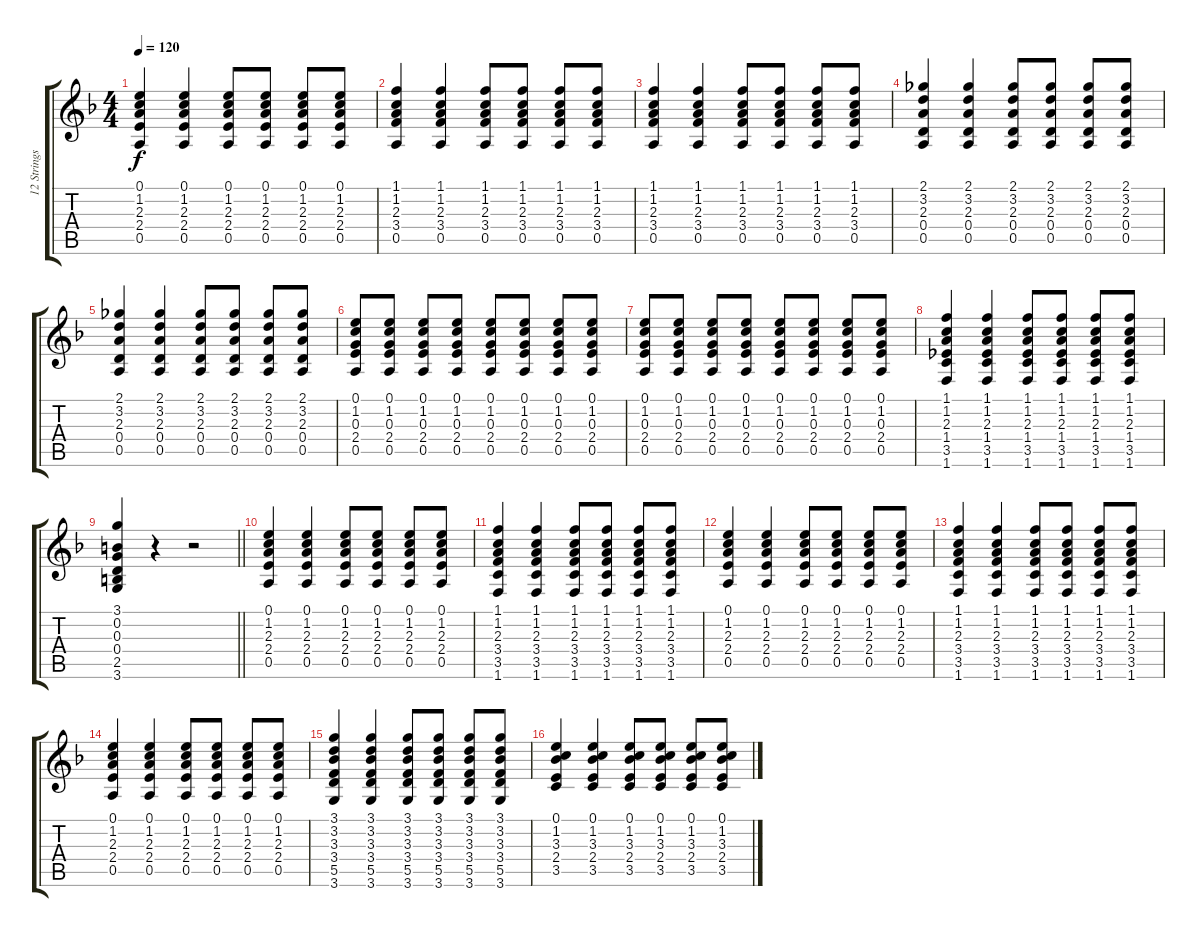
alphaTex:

\track ("12 Strings Acoustic Guitar" "12 Strings") {instrument acousticguitarnylon}
\staff {score tabs}
\tuning (E4 B3 G3 D3 A2 E2) {hide}
\ts (4 4)
\tempo 120
\clef g2
\ks f
(0.1 1.2 2.3 2.4 0.5).4{dy f} (0.1 1.2 2.3 2.4 0.5).4 (0.1 1.2 2.3 2.4 0.5).8 (0.1 1.2 2.3 2.4 0.5).8 (0.1 1.2 2.3 2.4 0.5).8 (0.1 1.2 2.3 2.4 0.5).8 |
(1.1 1.2 2.3 3.4 0.5).4 (1.1 1.2 2.3 3.4 0.5).4 (1.1 1.2 2.3 3.4 0.5).8 (1.1 1.2 2.3 3.4 0.5).8 (1.1 1.2 2.3 3.4 0.5).8 (1.1 1.2 2.3 3.4 0.5).8 |
(1.1 1.2 2.3 3.4 0.5).4 (1.1 1.2 2.3 3.4 0.5).4 (1.1 1.2 2.3 3.4 0.5).8 (1.1 1.2 2.3 3.4 0.5).8 (1.1 1.2 2.3 3.4 0.5).8 (1.1 1.2 2.3 3.4 0.5).8 |
(2.1 3.2 2.3 0.4 0.5).4 (2.1 3.2 2.3 0.4 0.5).4 (2.1 3.2 2.3 0.4 0.5).8 (2.1 3.2 2.3 0.4 0.5).8 (2.1 3.2 2.3 0.4 0.5).8 (2.1 3.2 2.3 0.4 0.5).8 |
(2.1 3.2 2.3 0.4 0.5).4 (2.1 3.2 2.3 0.4 0.5).4 (2.1 3.2 2.3 0.4 0.5).8 (2.1 3.2 2.3 0.4 0.5).8 (2.1 3.2 2.3 0.4 0.5).8 (2.1 3.2 2.3 0.4 0.5).8 |
(0.1 1.2 0.3 2.4 0.5).8 (0.1 1.2 0.3 2.4 0.5).8 (0.1 1.2 0.3 2.4 0.5).8 (0.1 1.2 0.3 2.4 0.5).8 (0.1 1.2 0.3 2.4 0.5).8 (0.1 1.2 0.3 2.4 0.5).8 (0.1 1.2 0.3 2.4 0.5).8 (0.1 1.2 0.3 2.4 0.5).8 |
(0.1 1.2 0.3 2.4 0.5).8 (0.1 1.2 0.3 2.4 0.5).8 (0.1 1.2 0.3 2.4 0.5).8 (0.1 1.2 0.3 2.4 0.5).8 (0.1 1.2 0.3 2.4 0.5).8 (0.1 1.2 0.3 2.4 0.5).8 (0.1 1.2 0.3 2.4 0.5).8 (0.1 1.2 0.3 2.4 0.5).8 |
(1.1 1.2 2.3 1.4 3.5 1.6).4 (1.1 1.2 2.3 1.4 3.5 1.6).4 (1.1 1.2 2.3 1.4 3.5 1.6).8 (1.1 1.2 2.3 1.4 3.5 1.6).8 (1.1 1.2 2.3 1.4 3.5 1.6).8 (1.1 1.2 2.3 1.4 3.5 1.6).8 |
\barLineRight lightlight
(3.1 0.2 0.3 0.4 2.5 3.6).4 r.4 r.2 |
(0.1 1.2 2.3 2.4 0.5).4 (0.1 1.2 2.3 2.4 0.5).4 (0.1 1.2 2.3 2.4 0.5).8 (0.1 1.2 2.3 2.4 0.5).8 (0.1 1.2 2.3 2.4 0.5).8 (0.1 1.2 2.3 2.4 0.5).8 |
(1.1 1.2 2.3 3.4 3.5 1.6).4 (1.1 1.2 2.3 3.4 3.5 1.6).4 (1.1 1.2 2.3 3.4 3.5 1.6).8 (1.1 1.2 2.3 3.4 3.5 1.6).8 (1.1 1.2 2.3 3.4 3.5 1.6).8 (1.1 1.2 2.3 3.4 3.5 1.6).8 |
(0.1 1.2 2.3 2.4 0.5).4 (0.1 1.2 2.3 2.4 0.5).4 (0.1 1.2 2.3 2.4 0.5).8 (0.1 1.2 2.3 2.4 0.5).8 (0.1 1.2 2.3 2.4 0.5).8 (0.1 1.2 2.3 2.4 0.5).8 |
(1.1 1.2 2.3 3.4 3.5 1.6).4 (1.1 1.2 2.3 3.4 3.5 1.6).4 (1.1 1.2 2.3 3.4 3.5 1.6).8 (1.1 1.2 2.3 3.4 3.5 1.6).8 (1.1 1.2 2.3 3.4 3.5 1.6).8 (1.1 1.2 2.3 3.4 3.5 1.6).8 |
(0.1 1.2 2.3 2.4 0.5).4 (0.1 1.2 2.3 2.4 0.5).4 (0.1 1.2 2.3 2.4 0.5).8 (0.1 1.2 2.3 2.4 0.5).8 (0.1 1.2 2.3 2.4 0.5).8 (0.1 1.2 2.3 2.4 0.5).8 |
(3.1 3.2 3.3 3.4 5.5 3.6).4 (3.1 3.2 3.3 3.4 5.5 3.6).4 (3.1 3.2 3.3 3.4 5.5 3.6).8 (3.1 3.2 3.3 3.4 5.5 3.6).8 (3.1 3.2 3.3 3.4 5.5 3.6).8 (3.1 3.2 3.3 3.4 5.5 3.6).8 |
(0.1 1.2 3.3 2.4 3.5).4 (0.1 1.2 3.3 2.4 3.5).4 (0.1 1.2 3.3 2.4 3.5).8 (0.1 1.2 3.3 2.4 3.5).8 (0.1 1.2 3.3 2.4 3.5).8 (0.1 1.2 3.3 2.4 3.5).8
